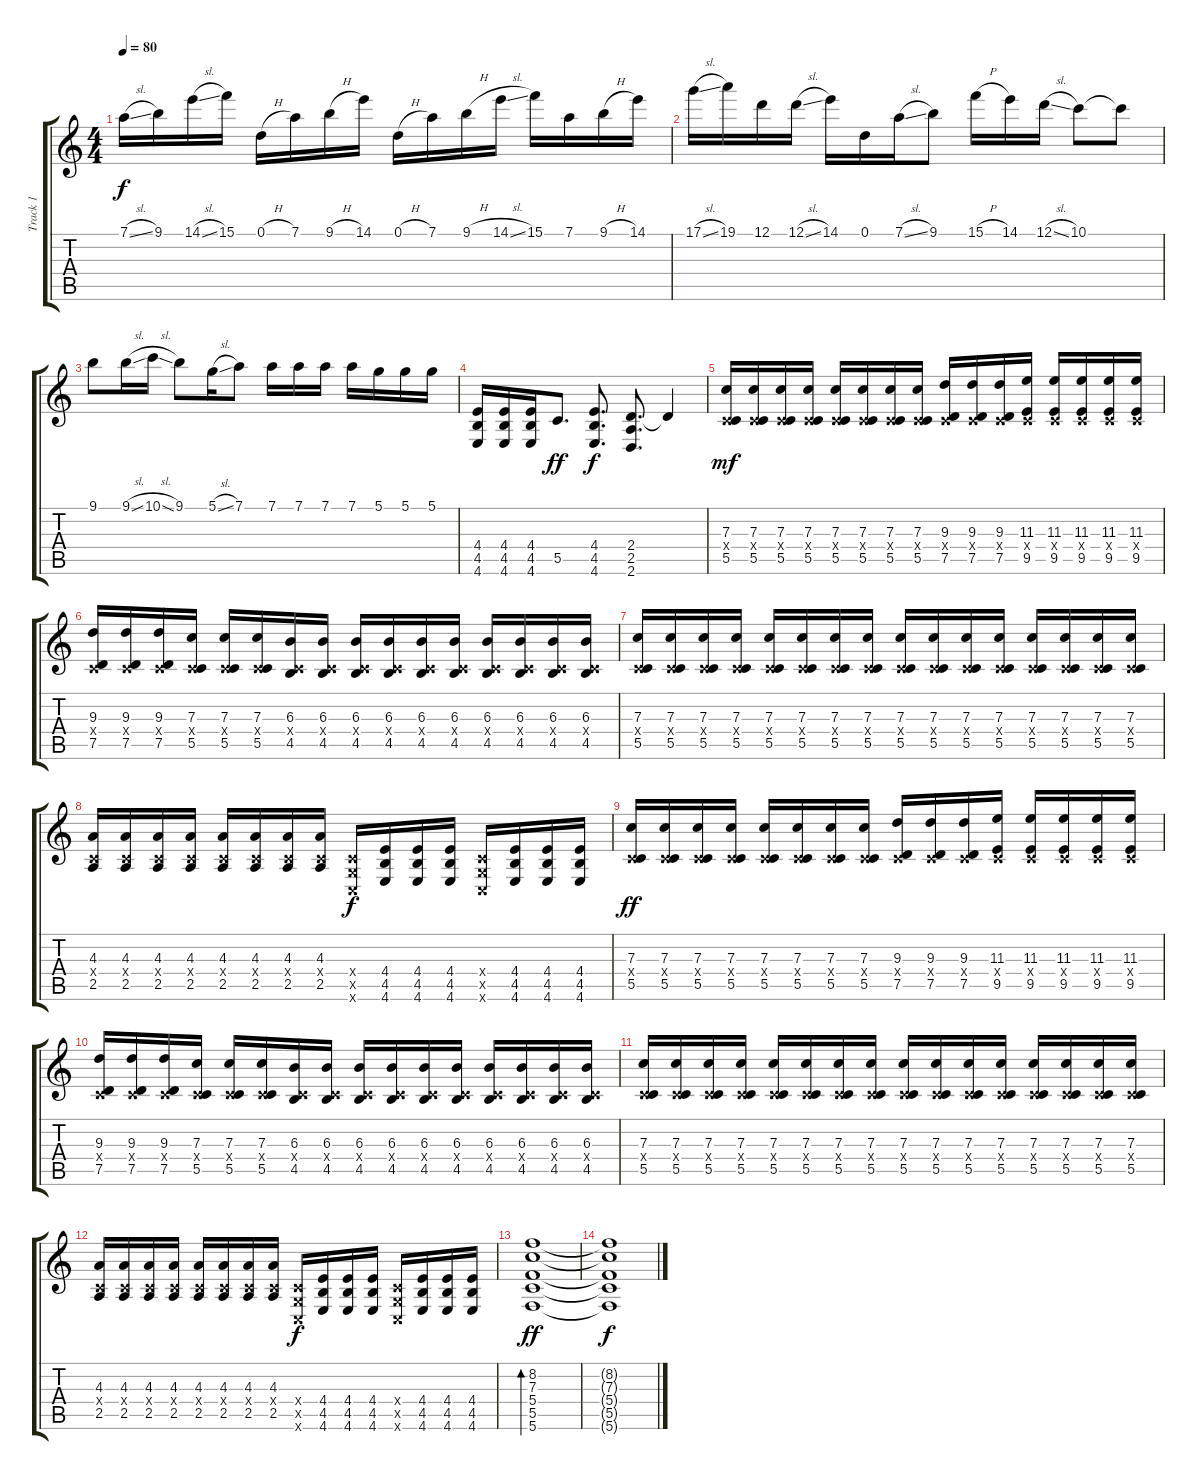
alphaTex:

\track ("Track 1" "Track 1") {instrument distortionguitar}
\staff {score tabs}
\tuning (D4 A3 F3 C3 G2 C2) {hide}
\ts (4 4)
\tempo 80
\clef g2
\ks c
7.1{sl}.16{dy f} 9.1.16 14.1{sl}.16 15.1.16 0.1{h}.16 7.1.16 9.1{h}.16 14.1.16 0.1{h}.16 7.1.16 9.1{h}.16 14.1{sl}.16 15.1.16 7.1.16 9.1{h}.16 14.1.16 |
17.1{sl}.16 19.1.16 12.1.16 12.1{sl}.16 14.1.16 0.1.16 7.1{sl}.16 9.1.8 15.1{h}.16 14.1.16 12.1{sl}.16 10.1.8 10.1{t}.8 |
9.1.8 9.1{sl}.16 10.1{sl}.16 9.1.8 5.1{sl}.16 7.1.8 7.1.16 7.1.16 7.1.16 7.1.16 5.1.16 5.1.16 5.1.16 |
(4.4 4.5 4.6).16 (4.4 4.5 4.6).16 (4.4 4.5 4.6).16 5.5.8{d dy ff} (4.4 4.5 4.6).8{d dy f} (2.4 2.5 2.6).8{d} 2.4{t}.4 |
(7.3 0.4{x} 5.5).16{dy mf} (7.3 0.4{x} 5.5).16 (7.3 0.4{x} 5.5).16 (7.3 0.4{x} 5.5).16 (7.3 0.4{x} 5.5).16 (7.3 0.4{x} 5.5).16 (7.3 0.4{x} 5.5).16 (7.3 0.4{x} 5.5).16 (9.3 0.4{x} 7.5).16 (9.3 0.4{x} 7.5).16 (9.3 0.4{x} 7.5).16 (11.3 0.4{x} 9.5).16 (11.3 0.4{x} 9.5).16 (11.3 0.4{x} 9.5).16 (11.3 0.4{x} 9.5).16 (11.3 0.4{x} 9.5).16 |
(9.3 0.4{x} 7.5).16 (9.3 0.4{x} 7.5).16 (9.3 0.4{x} 7.5).16 (7.3 0.4{x} 5.5).16 (7.3 0.4{x} 5.5).16 (7.3 0.4{x} 5.5).16 (6.3 0.4{x} 4.5).16 (6.3 0.4{x} 4.5).16 (6.3 0.4{x} 4.5).16 (6.3 0.4{x} 4.5).16 (6.3 0.4{x} 4.5).16 (6.3 0.4{x} 4.5).16 (6.3 0.4{x} 4.5).16 (6.3 0.4{x} 4.5).16 (6.3 0.4{x} 4.5).16 (6.3 0.4{x} 4.5).16 |
(7.3 0.4{x} 5.5).16 (7.3 0.4{x} 5.5).16 (7.3 0.4{x} 5.5).16 (7.3 0.4{x} 5.5).16 (7.3 0.4{x} 5.5).16 (7.3 0.4{x} 5.5).16 (7.3 0.4{x} 5.5).16 (7.3 0.4{x} 5.5).16 (7.3 0.4{x} 5.5).16 (7.3 0.4{x} 5.5).16 (7.3 0.4{x} 5.5).16 (7.3 0.4{x} 5.5).16 (7.3 0.4{x} 5.5).16 (7.3 0.4{x} 5.5).16 (7.3 0.4{x} 5.5).16 (7.3 0.4{x} 5.5).16 |
(4.3 0.4{x} 2.5).16 (4.3 0.4{x} 2.5).16 (4.3 0.4{x} 2.5).16 (4.3 0.4{x} 2.5).16 (4.3 0.4{x} 2.5).16 (4.3 0.4{x} 2.5).16 (4.3 0.4{x} 2.5).16 (4.3 0.4{x} 2.5).16 (0.4{x} 0.5{x} 0.6{x}).16{dy f} (4.4 4.5 4.6).16 (4.4 4.5 4.6).16 (4.4 4.5 4.6).16 (0.4{x} 0.5{x} 0.6{x}).16 (4.4 4.5 4.6).16 (4.4 4.5 4.6).16 (4.4 4.5 4.6).16 |
(7.3 0.4{x} 5.5).16{dy ff} (7.3 0.4{x} 5.5).16 (7.3 0.4{x} 5.5).16 (7.3 0.4{x} 5.5).16 (7.3 0.4{x} 5.5).16 (7.3 0.4{x} 5.5).16 (7.3 0.4{x} 5.5).16 (7.3 0.4{x} 5.5).16 (9.3 0.4{x} 7.5).16 (9.3 0.4{x} 7.5).16 (9.3 0.4{x} 7.5).16 (11.3 0.4{x} 9.5).16 (11.3 0.4{x} 9.5).16 (11.3 0.4{x} 9.5).16 (11.3 0.4{x} 9.5).16 (11.3 0.4{x} 9.5).16 |
(9.3 0.4{x} 7.5).16 (9.3 0.4{x} 7.5).16 (9.3 0.4{x} 7.5).16 (7.3 0.4{x} 5.5).16 (7.3 0.4{x} 5.5).16 (7.3 0.4{x} 5.5).16 (6.3 0.4{x} 4.5).16 (6.3 0.4{x} 4.5).16 (6.3 0.4{x} 4.5).16 (6.3 0.4{x} 4.5).16 (6.3 0.4{x} 4.5).16 (6.3 0.4{x} 4.5).16 (6.3 0.4{x} 4.5).16 (6.3 0.4{x} 4.5).16 (6.3 0.4{x} 4.5).16 (6.3 0.4{x} 4.5).16 |
(7.3 0.4{x} 5.5).16 (7.3 0.4{x} 5.5).16 (7.3 0.4{x} 5.5).16 (7.3 0.4{x} 5.5).16 (7.3 0.4{x} 5.5).16 (7.3 0.4{x} 5.5).16 (7.3 0.4{x} 5.5).16 (7.3 0.4{x} 5.5).16 (7.3 0.4{x} 5.5).16 (7.3 0.4{x} 5.5).16 (7.3 0.4{x} 5.5).16 (7.3 0.4{x} 5.5).16 (7.3 0.4{x} 5.5).16 (7.3 0.4{x} 5.5).16 (7.3 0.4{x} 5.5).16 (7.3 0.4{x} 5.5).16 |
(4.3 0.4{x} 2.5).16 (4.3 0.4{x} 2.5).16 (4.3 0.4{x} 2.5).16 (4.3 0.4{x} 2.5).16 (4.3 0.4{x} 2.5).16 (4.3 0.4{x} 2.5).16 (4.3 0.4{x} 2.5).16 (4.3 0.4{x} 2.5).16 (0.4{x} 0.5{x} 0.6{x}).16{dy f} (4.4 4.5 4.6).16 (4.4 4.5 4.6).16 (4.4 4.5 4.6).16 (0.4{x} 0.5{x} 0.6{x}).16 (4.4 4.5 4.6).16 (4.4 4.5 4.6).16 (4.4 4.5 4.6).16 |
(8.2 7.3 5.4 5.5 5.6).1{bd 60 dy ff} |
(8.2{t} 7.3{t} 5.4{t} 5.5{t} 5.6{t}).1{dy f}
